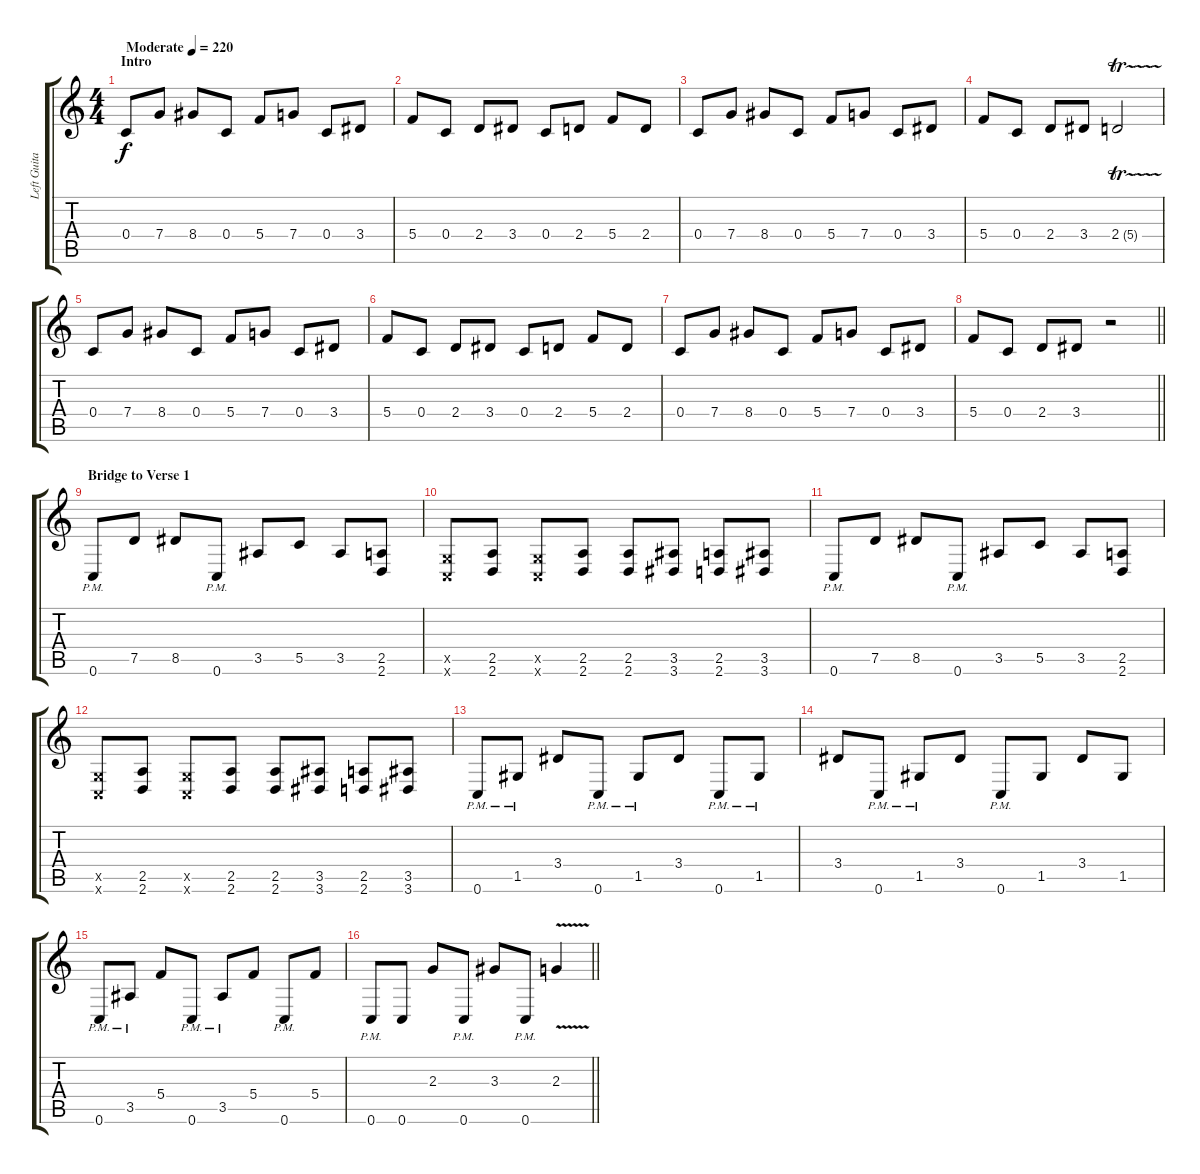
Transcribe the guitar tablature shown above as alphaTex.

\track ("Left Guitar" "Left Guita") {instrument distortionguitar}
\staff {score tabs}
\tuning (D4 A3 F3 C3 G2 C2) {hide}
\ts (4 4)
\section ("" "Intro")
\tempo (220 "Moderate")
\clef g2
\ks c
0.4.8{dy f instrument distortionguitar} 7.4.8 8.4.8 0.4.8 5.4.8 7.4.8 0.4.8 3.4.8 |
5.4.8 0.4.8 2.4.8 3.4.8 0.4.8 2.4.8 5.4.8 2.4.8 |
0.4.8 7.4.8 8.4.8 0.4.8 5.4.8 7.4.8 0.4.8 3.4.8 |
5.4.8 0.4.8 2.4.8 3.4.8 2.4{tr (5 16)}.2 |
0.4.8 7.4.8 8.4.8 0.4.8 5.4.8 7.4.8 0.4.8 3.4.8 |
5.4.8 0.4.8 2.4.8 3.4.8 0.4.8 2.4.8 5.4.8 2.4.8 |
0.4.8 7.4.8 8.4.8 0.4.8 5.4.8 7.4.8 0.4.8 3.4.8 |
\barLineRight lightlight
5.4.8 0.4.8 2.4.8 3.4.8 r.2 |
\section ("" "Bridge to Verse 1")
0.6{pm}.8 7.5.8 8.5.8 0.6{pm}.8 3.5.8 5.5.8 3.5.8 (2.5 2.6).8 |
(0.5{x} 0.6{x}).8 (2.5 2.6).8 (0.5{x} 0.6{x}).8 (2.5 2.6).8 (2.5 2.6).8 (3.5 3.6).8 (2.5 2.6).8 (3.5 3.6).8 |
0.6{pm}.8 7.5.8 8.5.8 0.6{pm}.8 3.5.8 5.5.8 3.5.8 (2.5 2.6).8 |
(0.5{x} 0.6{x}).8 (2.5 2.6).8 (0.5{x} 0.6{x}).8 (2.5 2.6).8 (2.5 2.6).8 (3.5 3.6).8 (2.5 2.6).8 (3.5 3.6).8 |
0.6{pm}.8 1.5{pm}.8 3.4.8 0.6{pm}.8 1.5{pm}.8 3.4.8 0.6{pm}.8 1.5{pm}.8 |
3.4.8 0.6{pm}.8 1.5{pm}.8 3.4.8 0.6{pm}.8 1.5.8 3.4.8 1.5.8 |
0.6{pm}.8 3.5{pm}.8 5.4.8 0.6{pm}.8 3.5{pm}.8 5.4.8 0.6{pm}.8 5.4.8 |
\barLineRight lightlight
0.6{pm}.8 0.6.8 2.3.8 0.6{pm}.8 3.3.8 0.6{pm}.8 2.3{v}.4
